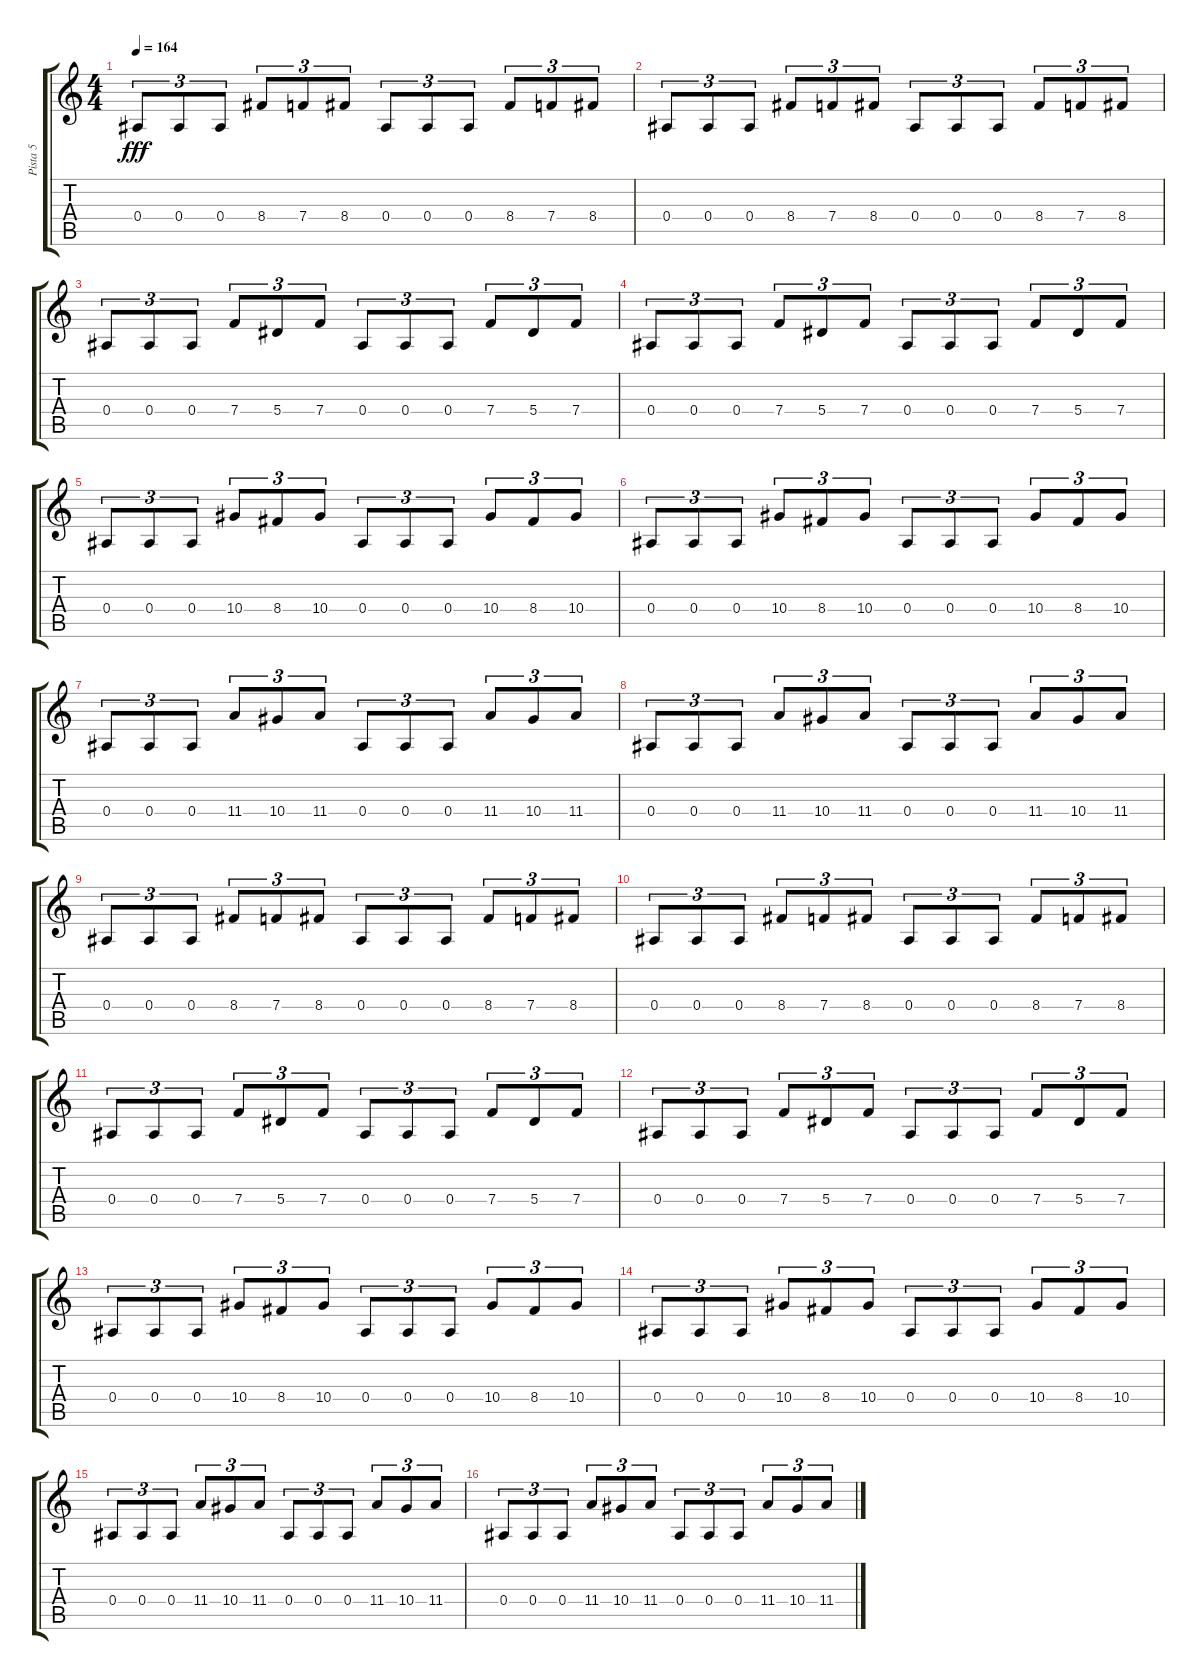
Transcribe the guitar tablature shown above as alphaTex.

\track ("Pista 5" "Pista 5") {instrument electricbassfinger}
\staff {score tabs}
\tuning (C4 G3 Eb3 Bb2 F2 C2) {hide}
\ts (4 4)
\tempo 164
\clef g2
\ks c
0.4.8{tu (3 2) dy fff} 0.4.8{tu (3 2)} 0.4.8{tu (3 2)} 8.4.8{tu (3 2)} 7.4.8{tu (3 2)} 8.4.8{tu (3 2)} 0.4.8{tu (3 2)} 0.4.8{tu (3 2)} 0.4.8{tu (3 2)} 8.4.8{tu (3 2)} 7.4.8{tu (3 2)} 8.4.8{tu (3 2)} |
0.4.8{tu (3 2)} 0.4.8{tu (3 2)} 0.4.8{tu (3 2)} 8.4.8{tu (3 2)} 7.4.8{tu (3 2)} 8.4.8{tu (3 2)} 0.4.8{tu (3 2)} 0.4.8{tu (3 2)} 0.4.8{tu (3 2)} 8.4.8{tu (3 2)} 7.4.8{tu (3 2)} 8.4.8{tu (3 2)} |
0.4.8{tu (3 2)} 0.4.8{tu (3 2)} 0.4.8{tu (3 2)} 7.4.8{tu (3 2)} 5.4.8{tu (3 2)} 7.4.8{tu (3 2)} 0.4.8{tu (3 2)} 0.4.8{tu (3 2)} 0.4.8{tu (3 2)} 7.4.8{tu (3 2)} 5.4.8{tu (3 2)} 7.4.8{tu (3 2)} |
0.4.8{tu (3 2)} 0.4.8{tu (3 2)} 0.4.8{tu (3 2)} 7.4.8{tu (3 2)} 5.4.8{tu (3 2)} 7.4.8{tu (3 2)} 0.4.8{tu (3 2)} 0.4.8{tu (3 2)} 0.4.8{tu (3 2)} 7.4.8{tu (3 2)} 5.4.8{tu (3 2)} 7.4.8{tu (3 2)} |
0.4.8{tu (3 2)} 0.4.8{tu (3 2)} 0.4.8{tu (3 2)} 10.4.8{tu (3 2)} 8.4.8{tu (3 2)} 10.4.8{tu (3 2)} 0.4.8{tu (3 2)} 0.4.8{tu (3 2)} 0.4.8{tu (3 2)} 10.4.8{tu (3 2)} 8.4.8{tu (3 2)} 10.4.8{tu (3 2)} |
0.4.8{tu (3 2)} 0.4.8{tu (3 2)} 0.4.8{tu (3 2)} 10.4.8{tu (3 2)} 8.4.8{tu (3 2)} 10.4.8{tu (3 2)} 0.4.8{tu (3 2)} 0.4.8{tu (3 2)} 0.4.8{tu (3 2)} 10.4.8{tu (3 2)} 8.4.8{tu (3 2)} 10.4.8{tu (3 2)} |
0.4.8{tu (3 2)} 0.4.8{tu (3 2)} 0.4.8{tu (3 2)} 11.4.8{tu (3 2)} 10.4.8{tu (3 2)} 11.4.8{tu (3 2)} 0.4.8{tu (3 2)} 0.4.8{tu (3 2)} 0.4.8{tu (3 2)} 11.4.8{tu (3 2)} 10.4.8{tu (3 2)} 11.4.8{tu (3 2)} |
0.4.8{tu (3 2)} 0.4.8{tu (3 2)} 0.4.8{tu (3 2)} 11.4.8{tu (3 2)} 10.4.8{tu (3 2)} 11.4.8{tu (3 2)} 0.4.8{tu (3 2)} 0.4.8{tu (3 2)} 0.4.8{tu (3 2)} 11.4.8{tu (3 2)} 10.4.8{tu (3 2)} 11.4.8{tu (3 2)} |
0.4.8{tu (3 2)} 0.4.8{tu (3 2)} 0.4.8{tu (3 2)} 8.4.8{tu (3 2)} 7.4.8{tu (3 2)} 8.4.8{tu (3 2)} 0.4.8{tu (3 2)} 0.4.8{tu (3 2)} 0.4.8{tu (3 2)} 8.4.8{tu (3 2)} 7.4.8{tu (3 2)} 8.4.8{tu (3 2)} |
0.4.8{tu (3 2)} 0.4.8{tu (3 2)} 0.4.8{tu (3 2)} 8.4.8{tu (3 2)} 7.4.8{tu (3 2)} 8.4.8{tu (3 2)} 0.4.8{tu (3 2)} 0.4.8{tu (3 2)} 0.4.8{tu (3 2)} 8.4.8{tu (3 2)} 7.4.8{tu (3 2)} 8.4.8{tu (3 2)} |
0.4.8{tu (3 2)} 0.4.8{tu (3 2)} 0.4.8{tu (3 2)} 7.4.8{tu (3 2)} 5.4.8{tu (3 2)} 7.4.8{tu (3 2)} 0.4.8{tu (3 2)} 0.4.8{tu (3 2)} 0.4.8{tu (3 2)} 7.4.8{tu (3 2)} 5.4.8{tu (3 2)} 7.4.8{tu (3 2)} |
0.4.8{tu (3 2)} 0.4.8{tu (3 2)} 0.4.8{tu (3 2)} 7.4.8{tu (3 2)} 5.4.8{tu (3 2)} 7.4.8{tu (3 2)} 0.4.8{tu (3 2)} 0.4.8{tu (3 2)} 0.4.8{tu (3 2)} 7.4.8{tu (3 2)} 5.4.8{tu (3 2)} 7.4.8{tu (3 2)} |
0.4.8{tu (3 2)} 0.4.8{tu (3 2)} 0.4.8{tu (3 2)} 10.4.8{tu (3 2)} 8.4.8{tu (3 2)} 10.4.8{tu (3 2)} 0.4.8{tu (3 2)} 0.4.8{tu (3 2)} 0.4.8{tu (3 2)} 10.4.8{tu (3 2)} 8.4.8{tu (3 2)} 10.4.8{tu (3 2)} |
0.4.8{tu (3 2)} 0.4.8{tu (3 2)} 0.4.8{tu (3 2)} 10.4.8{tu (3 2)} 8.4.8{tu (3 2)} 10.4.8{tu (3 2)} 0.4.8{tu (3 2)} 0.4.8{tu (3 2)} 0.4.8{tu (3 2)} 10.4.8{tu (3 2)} 8.4.8{tu (3 2)} 10.4.8{tu (3 2)} |
0.4.8{tu (3 2)} 0.4.8{tu (3 2)} 0.4.8{tu (3 2)} 11.4.8{tu (3 2)} 10.4.8{tu (3 2)} 11.4.8{tu (3 2)} 0.4.8{tu (3 2)} 0.4.8{tu (3 2)} 0.4.8{tu (3 2)} 11.4.8{tu (3 2)} 10.4.8{tu (3 2)} 11.4.8{tu (3 2)} |
0.4.8{tu (3 2)} 0.4.8{tu (3 2)} 0.4.8{tu (3 2)} 11.4.8{tu (3 2)} 10.4.8{tu (3 2)} 11.4.8{tu (3 2)} 0.4.8{tu (3 2)} 0.4.8{tu (3 2)} 0.4.8{tu (3 2)} 11.4.8{tu (3 2)} 10.4.8{tu (3 2)} 11.4.8{tu (3 2)}
